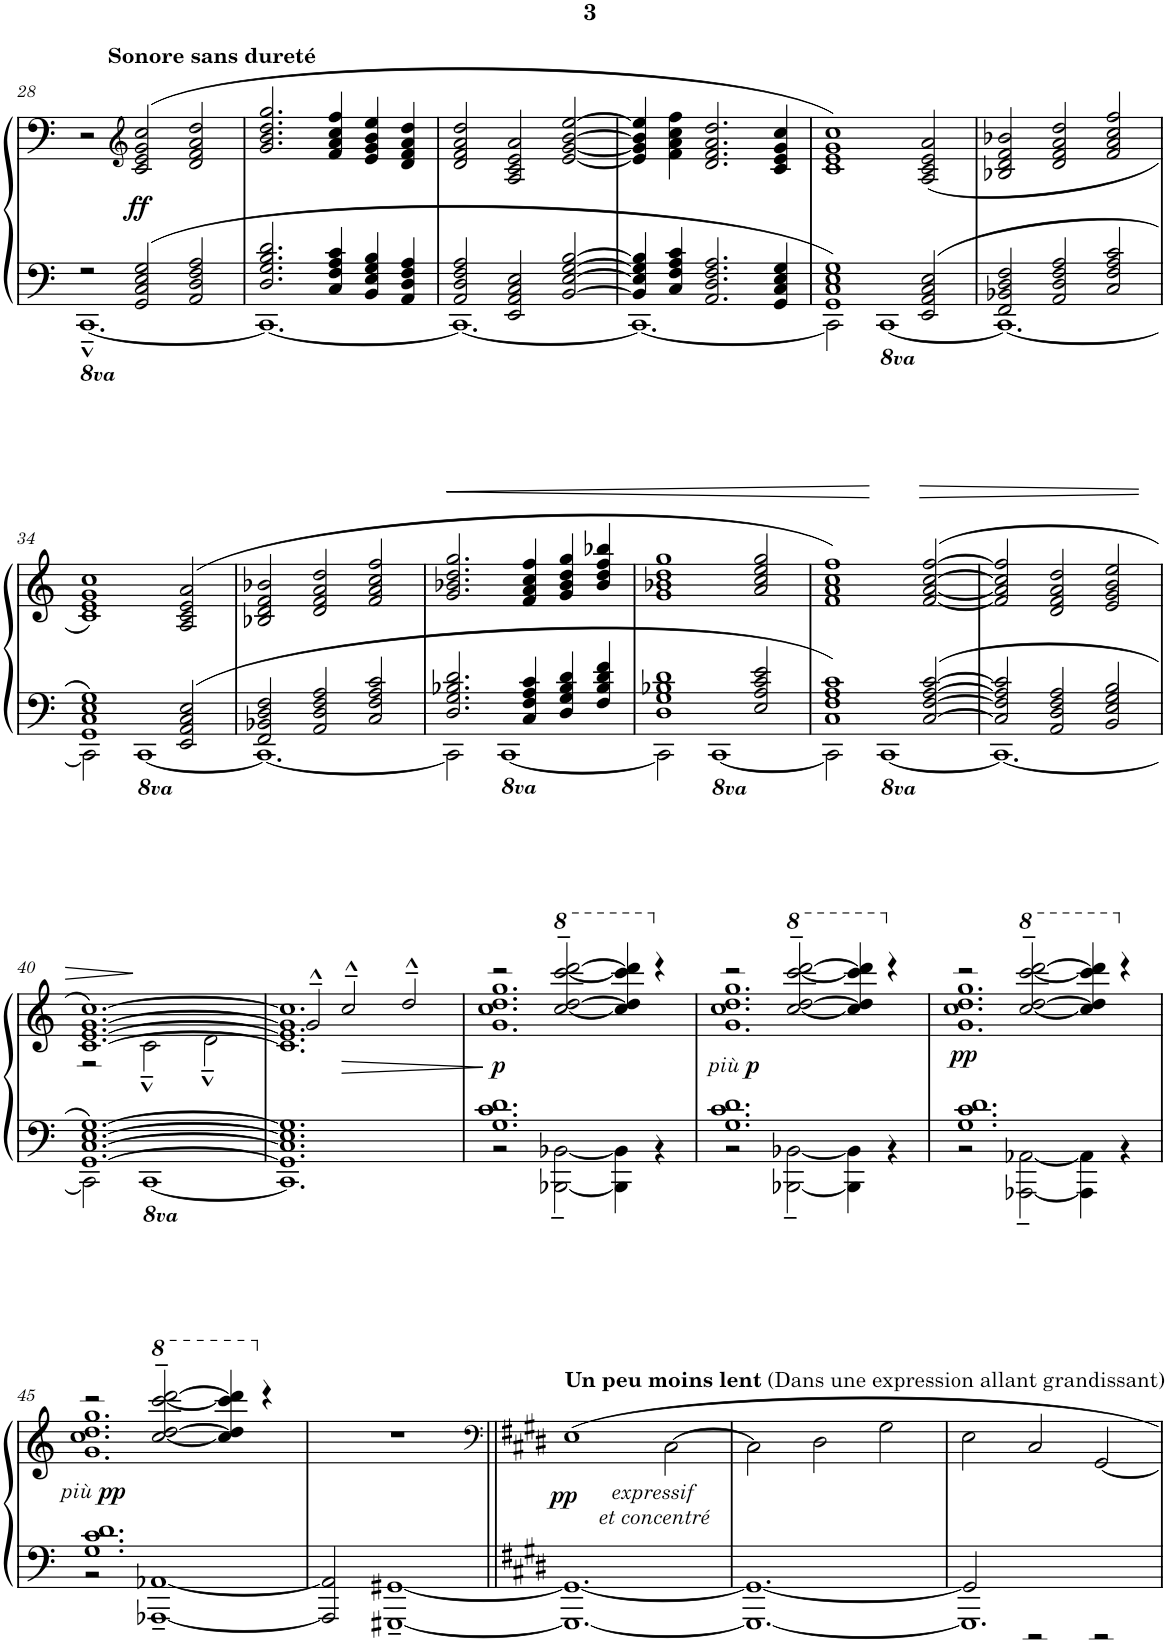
**kern	**kern	**dynam
*part1	*part1	*part1
*staff2	*staff1	*staff1/2
*I"Piano	*	*
*I'Pno.	*	*
!!LO:PB:g=z
*clefF4	*clefF4	*
*k[]	*k[]	*
*M3/2	*M3/2	*
*8ba	*	*
=28	=28	=28
*^	*	*
2r	[1.CCC~^^	2r	.
*	*	*clefG2	*
!	!	!LO:TX:a:B:t=Sonore sans dureté	!
!	!	!	!LO:DY:b
2GG/ 2C/ 2E/ 2G/	.	(2c/ 2e/ 2g/ 2cc/	ff
2AA/ 2D/ 2F/ 2A/	.	2d/ 2f/ 2a/ 2dd/	.
=29	=29	=29	=29
*X8ba	*	*	*
2.D/ 2.G/ 2.B/ 2.d/	1.CC_	2.g/ 2.b/ 2.dd/ 2.gg/	.
4C/ 4F/ 4A/ 4c/	.	4f/ 4a/ 4cc/ 4ff/	.
4BB/ 4E/ 4G/ 4B/	.	4e/ 4g/ 4b/ 4ee/	.
4AA/ 4D/ 4F/ 4A/	.	4d/ 4f/ 4a/ 4dd/	.
=30	=30	=30	=30
2AA/ 2D/ 2F/ 2A/	1.CC_	2d/ 2f/ 2a/ 2dd/	.
2EE/ 2AA/ 2C/ 2E/	.	2A/ 2c/ 2e/ 2a/	.
[2BB/ [2E/ [2G/ [2B/	.	[2e/ [2g/ [2b/ [2ee/	.
=31	=31	=31	=31
4BB/] 4E/] 4G/] 4B/]	1.CC_	4e/] 4g/] 4b/] 4ee/]	.
4C/ 4F/ 4A/ 4c/	.	4f\ 4a\ 4cc\ 4ff\	.
2.AA/ 2.D/ 2.F/ 2.A/	.	2.d/ 2.f/ 2.a/ 2.dd/	.
4GG/ 4C/ 4E/ 4G/	.	4c/ 4e/ 4g/ 4cc/	.
=32	=32	=32	=32
1GG 1C 1E 1G	2CC\]	1c 1e 1g 1cc)	.
*8ba	*	*	*
.	[1CCC	.	.
2EE/ 2AA/ 2C/ 2E/	.	(2A/ 2c/ 2e/ 2a/	.
=33	=33	=33	=33
2FF/ 2BB-X/ 2D/ 2F/	1.CC_	2B-X/ 2d/ 2f/ 2b-X/	.
2AA/ 2D/ 2F/ 2A/	.	2d/ 2f/ 2a/ 2dd/	.
2C/ 2F/ 2A/ 2c/	.	2f/ 2a/ 2cc/ 2ff/	.
!!LO:LB:g=z
=34	=34	=34	=34
1GG 1C 1E 1G	2CC\]	1c 1e 1g 1cc)	.
*8ba	*	*	*
.	[1CCC	.	.
*X8ba	*	*	*
2EE/ 2AA/ 2C/ 2E/	.	(2A/ 2c/ 2e/ 2a/	.
=35	=35	=35	=35
2FF/ 2BB-X/ 2D/ 2F/	1.CC_	2B-X/ 2d/ 2f/ 2b-X/	.
2AA/ 2D/ 2F/ 2A/	.	2d/ 2f/ 2a/ 2dd/	.
2C/ 2F/ 2A/ 2c/	.	2f/ 2a/ 2cc/ 2ff/	.
=36	=36	=36	=36
!	!	!	!LO:HP:b
2.D/ 2.G/ 2.B-X/ 2.d/	2CC\]	2.g/ 2.b-X/ 2.dd/ 2.gg/	<
*8ba	*	*	*
.	[1CCC	.	.
*X8ba	*	*	*
4C/ 4F/ 4A/ 4c/	.	4f/ 4a/ 4cc/ 4ff/	.
4D/ 4G/ 4B-/ 4d/	.	4g/ 4b-/ 4dd/ 4gg/	.
4F/ 4B-/ 4d/ 4f/	.	4b-/ 4dd/ 4ff/ 4bb-X/	.
=37	=37	=37	=37
1D 1G 1B-X 1d	2CC\]	1g 1b-X 1dd 1gg	.
*8ba	*	*	*
.	[1CCC	.	.
*X8ba	*	*	*
2E/ 2A/ 2c/ 2e/	.	2a/ 2cc/ 2ee/ 2gg/	.
=38	=38	=38	=38
1C 1F 1A 1c	2CC\]	1f 1a 1cc 1ff)	.
*8ba	*	*	*
.	[1CCC	.	.
*X8ba	*	*	*
!	!	!	!LO:HP:n=1:b
[2C/ [2F/ [2A/ [2c/	.	([2f/ [2a/ [2cc/ [2ff/	[ >
=39	=39	=39	=39
2C/] 2F/] 2A/] 2c/]	1.CC_	2f/] 2a/] 2cc/] 2ff/]	.
2AA/ 2D/ 2F/ 2A/	.	2d/ 2f/ 2a/ 2dd/	.
2BB/ 2E/ 2G/ 2B/	.	2e/ 2g/ 2b/ 2ee/	.
!!LO:LB:g=z
=40	=40	=40	=40
*	*	*^	*
[1.GG [1.C [1.E [1.G	2CC\]	[1.c [1.e [1.g [1.cc)	2r	.
*8ba	*	*	*	*
.	[1CCC	.	2c~^^\	]
.	.	.	2d~^^\	.
=41	=41	=41	=41	=41
*X8ba	*	*	*	*
1.GG] 1.C] 1.E] 1.G]	1.CC]	2g~^^/	1.c] 1.e] 1.g] 1.cc]	.
!	!	!	!	!LO:HP:b
.	.	2cc~^^/	.	>
.	.	2dd~^^/	.	.
*v	*v	*	*	*
*	*v	*v	*
.	.	]
=42	=42	=42
*^	*^	*
!	!	!	!	!LO:DY:b
1.G 1.c 1.d	2r	2r	1.g 1.cc 1.dd 1.gg	p
*	*	*8va	*	*
.	[2BBB-X\~ [2BB-X\~	[<2ccc/~ [2ddd/~ [<2cccc/~ [2dddd/~	.	.
.	4BBB-\] 4BB-\]	4ccc/] 4ddd/] 4cccc/] 4dddd/]	.	.
*	*	*X8ba	*	*
.	4r	4r	.	.
=43	=43	=43	=43	=43
!	!	!	!	!LO:DY:b
!	!	!	!	!LO:DY:n=1:b
1.G 1.c 1.d	2r	2r	1.g 1.cc 1.dd 1.gg	other-dynamics p
*	*	*8va	*	*
.	[2BBB-X\~ [2BB-X\~	[<2ccc/~ [2ddd/~ [<2cccc/~ [2dddd/~	.	.
.	4BBB-\] 4BB-\]	4ccc/] 4ddd/] 4cccc/] 4dddd/]	.	.
*	*	*X8va	*	*
.	4r	4r	.	.
=44	=44	=44	=44	=44
!	!	!	!	!LO:DY:b
1.G 1.c 1.d	2r	2r	1.g 1.cc 1.dd 1.gg	pp
*	*	*8va	*	*
.	[2AAA-X\~ [2AA-X\~	[<2ccc/~ [2ddd/~ [<2cccc/~ [2dddd/~	.	.
.	4AAA-\] 4AA-\]	4ccc/] 4ddd/] 4cccc/] 4dddd/]	.	.
*	*	*X8va	*	*
.	4r	4r	.	.
!!LO:LB:g=z	!!
=45	=45	=45	=45	=45
!	!	!	!	!LO:DY:b
!	!	!	!	!LO:DY:n=1:b
1.G 1.c 1.d	2r	2r	1.g 1.cc 1.dd 1.gg	other-dynamics pp
.	[1AAA-X~ [1AA-X~	[<2ccc/~> [2ddd/~> [<2cccc/~> [2dddd/~>	.	.
.	.	4ccc/] 4ddd/] 4cccc/] 4dddd/]	.	.
*	*	*X8va	*	*
.	.	4r	.	.
*v	*v	*	*	*
*	*v	*v	*
=46	=46	=46
2AAA-/] 2AA-/]	1.r	.
[1GGG#X~ [<1GG#X~	.	.
=47||	=47||	=47||
*	*clefF4	*
*k[f#c#g#d#]	*k[f#c#g#d#]	*
!	!LO:TX:a:B:t=Un peu moins lent	!
!	!LO:TX:a:t=(Dans une expression allant grandissant)	!
!	!	!LO:DY:b
1.GGG#_ 1.GG#_	1E	pp
!	!LO:TX:b:i:t=expressif	!
!	!LO:TX:b:t=et concentré	!
.	[2C#\	.
=48	=48	=48
1.GGG#_ 1.GG#_	2C#\]	.
.	2D#\	.
.	2G#\	.
=49	=49	=49
*^	*	*
1.GGG#]	2GG#/]	2E\	.
.	2r	2C#/	.
.	2r	[2GG#/	.
*v	*v	*	*
=	=	=
*-	*-	*-
